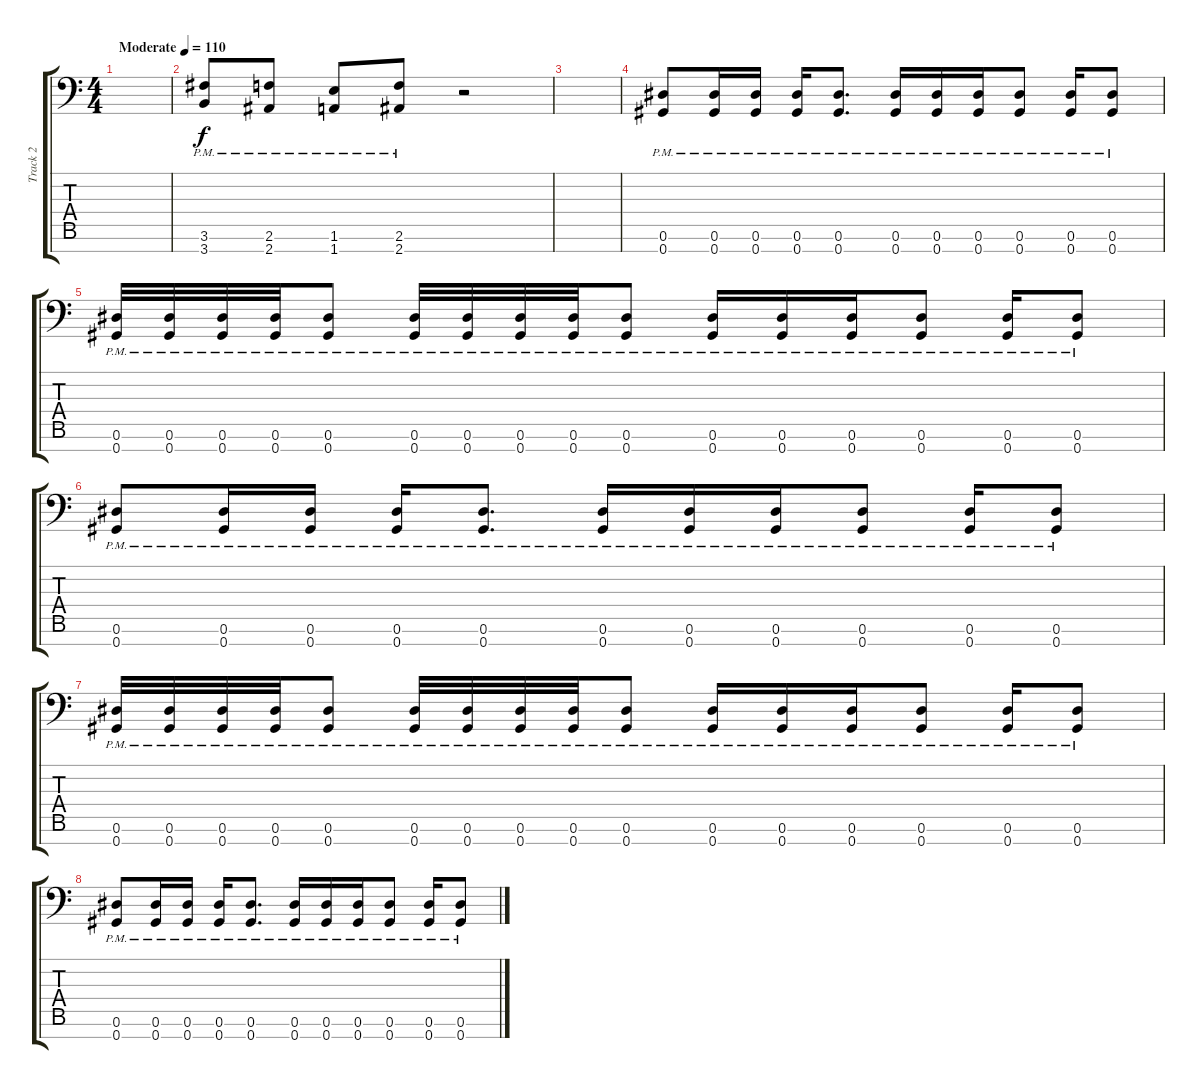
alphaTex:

\track ("Track 2" "Track 2") {instrument distortionguitar}
\staff {score tabs}
\tuning (Eb4 Bb3 Gb3 Db3 Ab2 Eb2 Ab1) {hide}
\ts (4 4)
\tempo (110 "Moderate")
\clef f4
\ks c
|
(3.6{pm} 3.7{pm}).8 (2.6{pm} 2.7{pm}).8 (1.6{pm} 1.7{pm}).8 (2.6{pm} 2.7{pm}).8 r.2 |
|
(0.6{pm} 0.7{pm}).8 (0.6{pm} 0.7{pm}).16 (0.6{pm} 0.7{pm}).16 (0.6{pm} 0.7{pm}).16 (0.6{pm} 0.7{pm}).8{d} (0.6{pm} 0.7{pm}).16 (0.6{pm} 0.7{pm}).16 (0.6{pm} 0.7{pm}).16 (0.6{pm} 0.7{pm}).8 (0.6{pm} 0.7{pm}).16 (0.6{pm} 0.7{pm}).8 |
(0.6{pm} 0.7{pm}).32 (0.6{pm} 0.7{pm}).32 (0.6{pm} 0.7{pm}).32 (0.6{pm} 0.7{pm}).32 (0.6{pm} 0.7{pm}).8 (0.6{pm} 0.7{pm}).32 (0.6{pm} 0.7{pm}).32 (0.6{pm} 0.7{pm}).32 (0.6{pm} 0.7{pm}).32 (0.6{pm} 0.7{pm}).8 (0.6{pm} 0.7{pm}).16 (0.6{pm} 0.7{pm}).16 (0.6{pm} 0.7{pm}).16 (0.6{pm} 0.7{pm}).8 (0.6{pm} 0.7{pm}).16 (0.6{pm} 0.7{pm}).8 |
(0.6{pm} 0.7{pm}).8 (0.6{pm} 0.7{pm}).16 (0.6{pm} 0.7{pm}).16 (0.6{pm} 0.7{pm}).16 (0.6{pm} 0.7{pm}).8{d} (0.6{pm} 0.7{pm}).16 (0.6{pm} 0.7{pm}).16 (0.6{pm} 0.7{pm}).16 (0.6{pm} 0.7{pm}).8 (0.6{pm} 0.7{pm}).16 (0.6{pm} 0.7{pm}).8 |
(0.6{pm} 0.7{pm}).32 (0.6{pm} 0.7{pm}).32 (0.6{pm} 0.7{pm}).32 (0.6{pm} 0.7{pm}).32 (0.6{pm} 0.7{pm}).8 (0.6{pm} 0.7{pm}).32 (0.6{pm} 0.7{pm}).32 (0.6{pm} 0.7{pm}).32 (0.6{pm} 0.7{pm}).32 (0.6{pm} 0.7{pm}).8 (0.6{pm} 0.7{pm}).16 (0.6{pm} 0.7{pm}).16 (0.6{pm} 0.7{pm}).16 (0.6{pm} 0.7{pm}).8 (0.6{pm} 0.7{pm}).16 (0.6{pm} 0.7{pm}).8 |
(0.6{pm} 0.7{pm}).8 (0.6{pm} 0.7{pm}).16 (0.6{pm} 0.7{pm}).16 (0.6{pm} 0.7{pm}).16 (0.6{pm} 0.7{pm}).8{d} (0.6{pm} 0.7{pm}).16 (0.6{pm} 0.7{pm}).16 (0.6{pm} 0.7{pm}).16 (0.6{pm} 0.7{pm}).8 (0.6{pm} 0.7{pm}).16 (0.6{pm} 0.7{pm}).8
